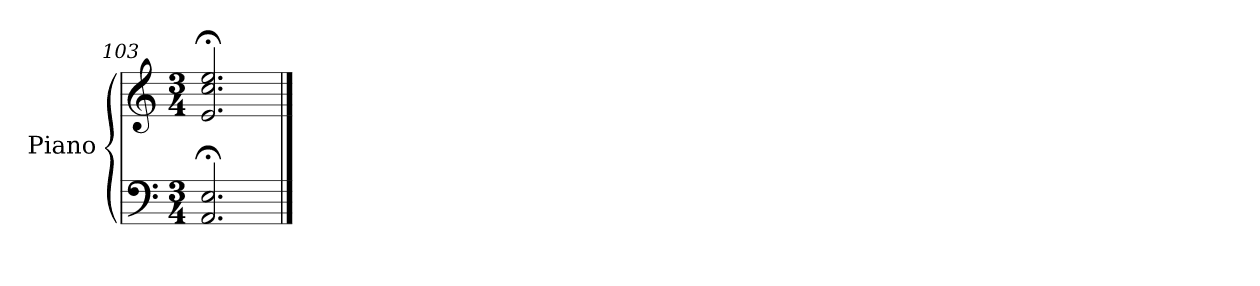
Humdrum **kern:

**kern	**kern
*part1	*part1
*staff2	*staff1
*I"Piano	*
*I'Pno.	*
*clefF4	*clefG2
*k[]	*k[]
*M3/4	*M3/4
=103	=103
2.AA/; 2.E/;	2.e/;< 2.cc/;< 2.ee/;<
==	==
*-	*-
